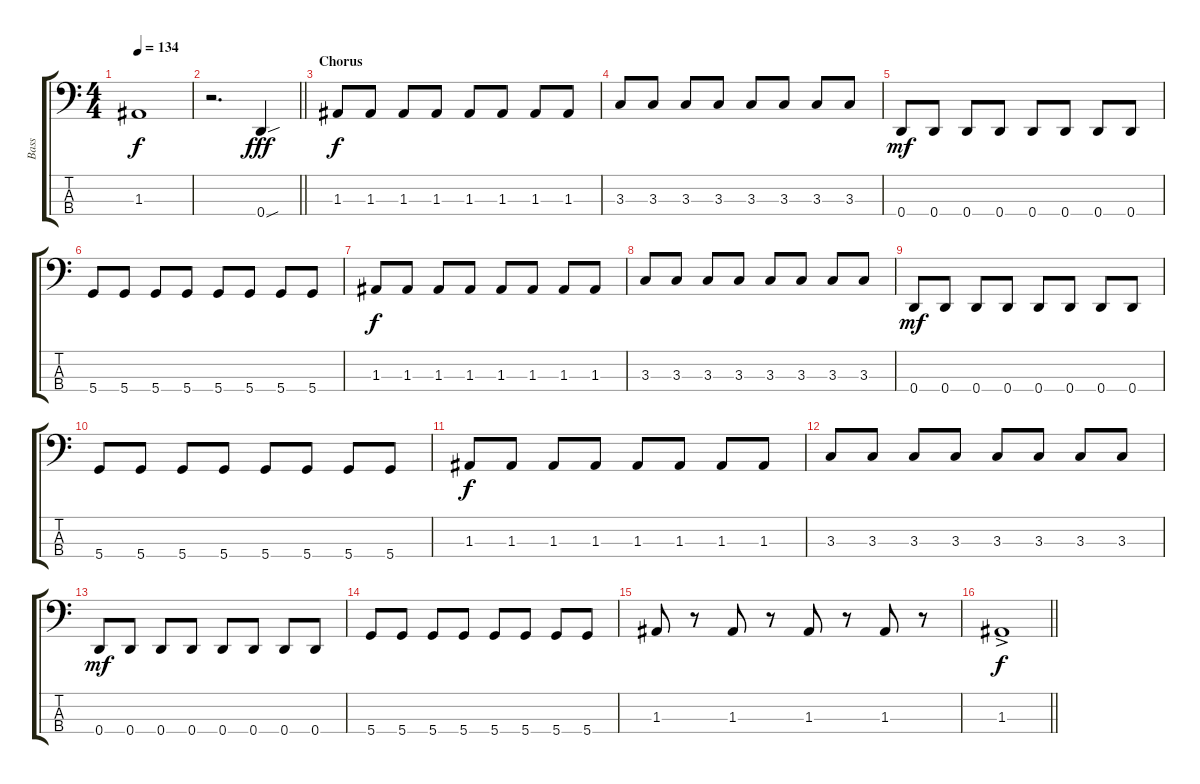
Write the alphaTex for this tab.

\track ("Bass" "Bass") {instrument electricbassfinger}
\staff {score tabs}
\tuning (G2 D2 A1 D1) {hide}
\ts (4 4)
\tempo 134
\clef f4
\ks c
1.3.1{dy f} |
\barLineRight lightlight
r.2{d} 0.4{sou}.4{dy fff} |
\section ("" "Chorus")
1.3.8{dy f} 1.3.8 1.3.8 1.3.8 1.3.8 1.3.8 1.3.8 1.3.8 |
3.3.8 3.3.8 3.3.8 3.3.8 3.3.8 3.3.8 3.3.8 3.3.8 |
0.4.8{dy mf} 0.4.8 0.4.8 0.4.8 0.4.8 0.4.8 0.4.8 0.4.8 |
5.4.8 5.4.8 5.4.8 5.4.8 5.4.8 5.4.8 5.4.8 5.4.8 |
1.3.8{dy f} 1.3.8 1.3.8 1.3.8 1.3.8 1.3.8 1.3.8 1.3.8 |
3.3.8 3.3.8 3.3.8 3.3.8 3.3.8 3.3.8 3.3.8 3.3.8 |
0.4.8{dy mf} 0.4.8 0.4.8 0.4.8 0.4.8 0.4.8 0.4.8 0.4.8 |
5.4.8 5.4.8 5.4.8 5.4.8 5.4.8 5.4.8 5.4.8 5.4.8 |
1.3.8{dy f} 1.3.8 1.3.8 1.3.8 1.3.8 1.3.8 1.3.8 1.3.8 |
3.3.8 3.3.8 3.3.8 3.3.8 3.3.8 3.3.8 3.3.8 3.3.8 |
0.4.8{dy mf} 0.4.8 0.4.8 0.4.8 0.4.8 0.4.8 0.4.8 0.4.8 |
5.4.8 5.4.8 5.4.8 5.4.8 5.4.8 5.4.8 5.4.8 5.4.8 |
1.3.8 r.8 1.3.8 r.8 1.3.8 r.8 1.3.8 r.8 |
\barLineRight lightlight
1.3{ac}.1{dy f}
